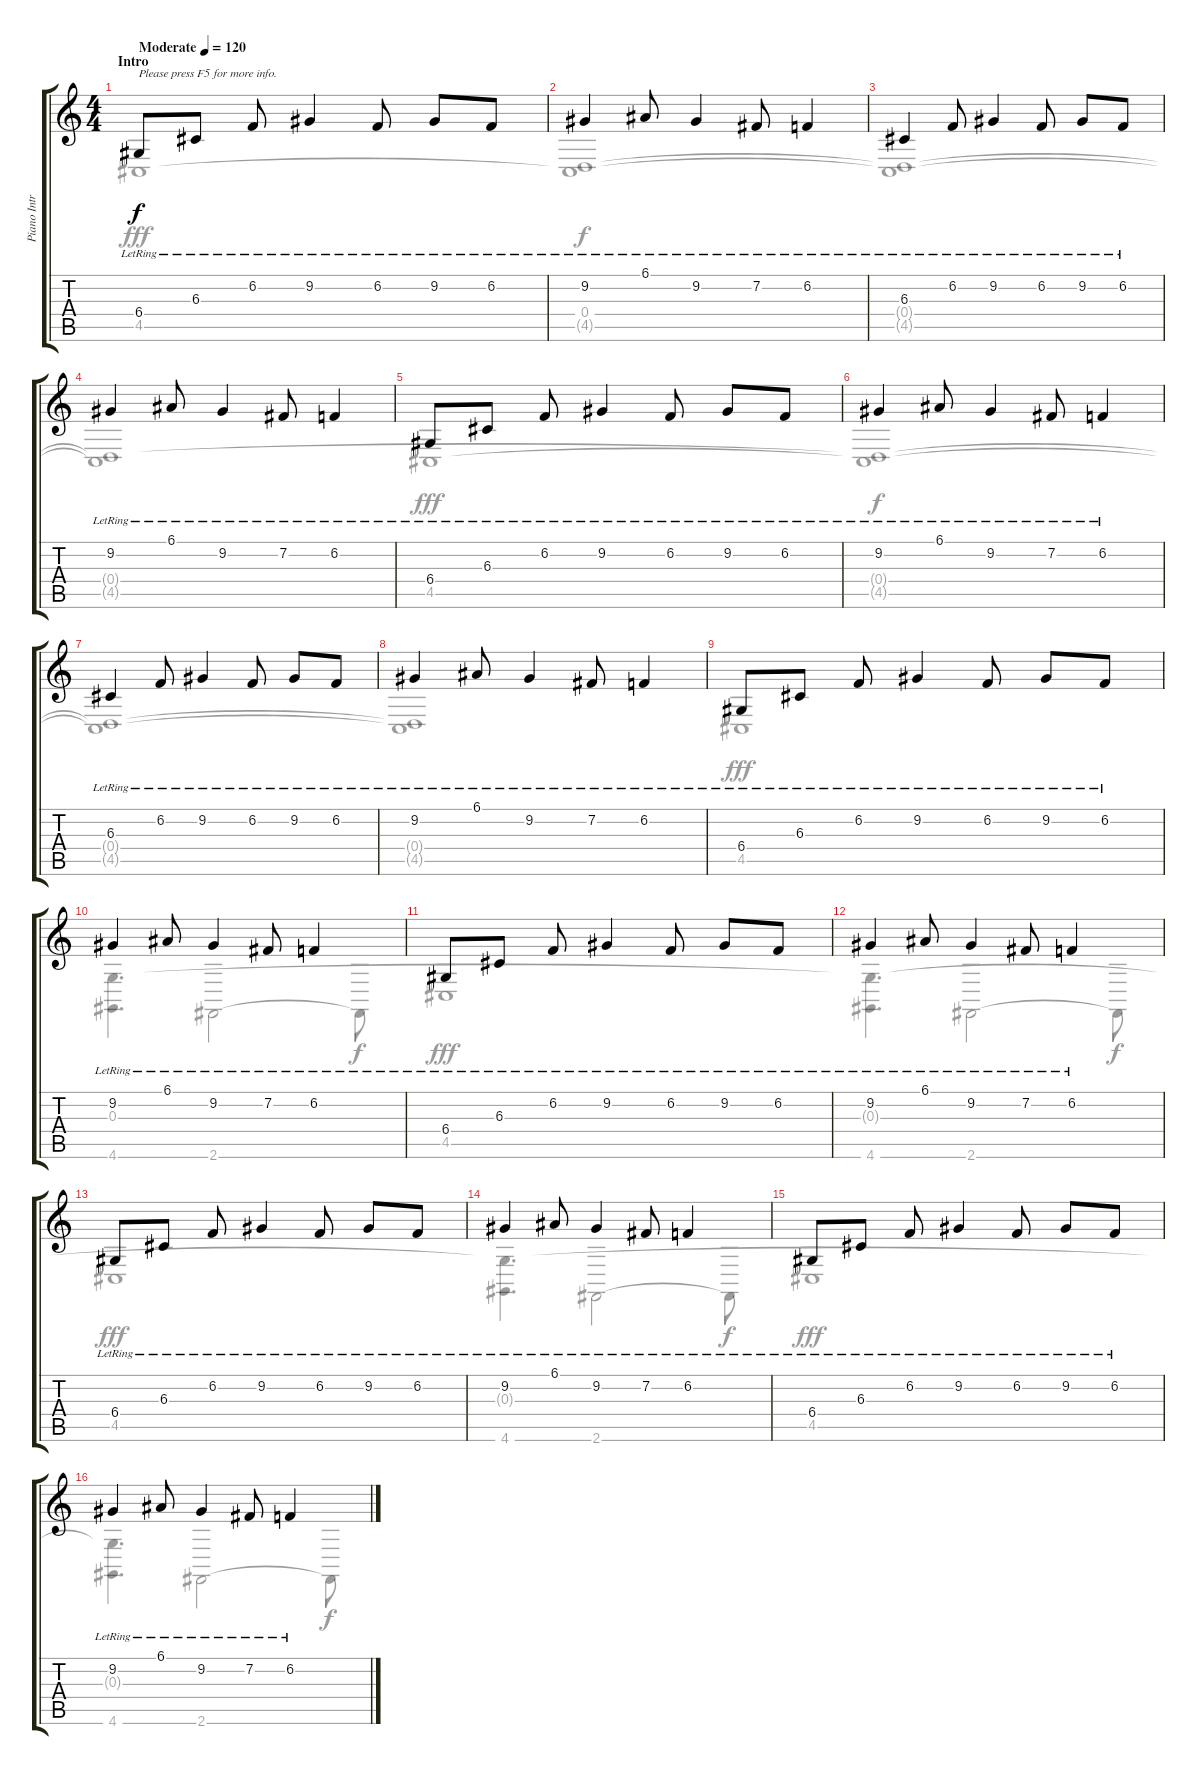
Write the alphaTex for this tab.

\track ("Piano Intro" "Piano Intr") {instrument electricgrandpiano}
\staff {score tabs}
\tuning (E4 B3 G3 D3 A2 E2) {hide}
\voice
\ts (4 4)
\section ("" "Intro")
\tempo (120 "Moderate")
\clef g2
\ks c
6.4{lr}.8{txt "Please press F5 for more info." dy f instrument electricgrandpiano} 6.3{lr}.8 6.2{lr}.8 9.2{lr}.4 6.2{lr}.8 9.2{lr}.8 6.2{lr}.8 |
9.2{lr}.4 6.1{lr}.8 9.2{lr}.4 7.2{lr}.8 6.2{lr}.4 |
6.3{lr}.4 6.2{lr}.8 9.2{lr}.4 6.2{lr}.8 9.2{lr}.8 6.2{lr}.8 |
9.2{lr}.4 6.1{lr}.8 9.2{lr}.4 7.2{lr}.8 6.2{lr}.4 |
6.4{lr}.8 6.3{lr}.8 6.2{lr}.8 9.2{lr}.4 6.2{lr}.8 9.2{lr}.8 6.2{lr}.8 |
9.2{lr}.4 6.1{lr}.8 9.2{lr}.4 7.2{lr}.8 6.2{lr}.4 |
6.3{lr}.4 6.2{lr}.8 9.2{lr}.4 6.2{lr}.8 9.2{lr}.8 6.2{lr}.8 |
9.2{lr}.4 6.1{lr}.8 9.2{lr}.4 7.2{lr}.8 6.2{lr}.4 |
6.4{lr}.8 6.3{lr}.8 6.2{lr}.8 9.2{lr}.4 6.2{lr}.8 9.2{lr}.8 6.2{lr}.8 |
9.2{lr}.4 6.1{lr}.8 9.2{lr}.4 7.2{lr}.8 6.2{lr}.4 |
6.4{lr}.8 6.3{lr}.8 6.2{lr}.8 9.2{lr}.4 6.2{lr}.8 9.2{lr}.8 6.2{lr}.8 |
9.2{lr}.4 6.1{lr}.8 9.2{lr}.4 7.2{lr}.8 6.2{lr}.4 |
6.4{lr}.8 6.3{lr}.8 6.2{lr}.8 9.2{lr}.4 6.2{lr}.8 9.2{lr}.8 6.2{lr}.8 |
9.2{lr}.4 6.1{lr}.8 9.2{lr}.4 7.2{lr}.8 6.2{lr}.4 |
6.4{lr}.8 6.3{lr}.8 6.2{lr}.8 9.2{lr}.4 6.2{lr}.8 9.2{lr}.8 6.2{lr}.8 |
9.2{lr}.4 6.1{lr}.8 9.2{lr}.4 7.2{lr}.8 6.2{lr}.4
\voice
\clef g2
\ottava regular
\simile none
\ks c
4.5.1{dy fff} |
(0.4 4.5{t}).1{dy f} |
(0.4{t} 4.5{t}).1 |
(0.4{t} 4.5{t}).1 |
4.5.1{dy fff} |
(0.4{t} 4.5{t}).1{dy f} |
(0.4{t} 4.5{t}).1 |
(0.4{t} 4.5{t}).1 |
4.5.1{dy fff} |
(0.3 4.6).4{d} 2.6.2 2.6{t}.8{dy f} |
4.5.1{dy fff} |
(0.3{t} 4.6).4{d} 2.6.2 2.6{t}.8{dy f} |
4.5.1{dy fff} |
(0.3{t} 4.6).4{d} 2.6.2 2.6{t}.8{dy f} |
4.5.1{dy fff} |
(0.3{t} 4.6).4{d} 2.6.2 2.6{t}.8{dy f}
